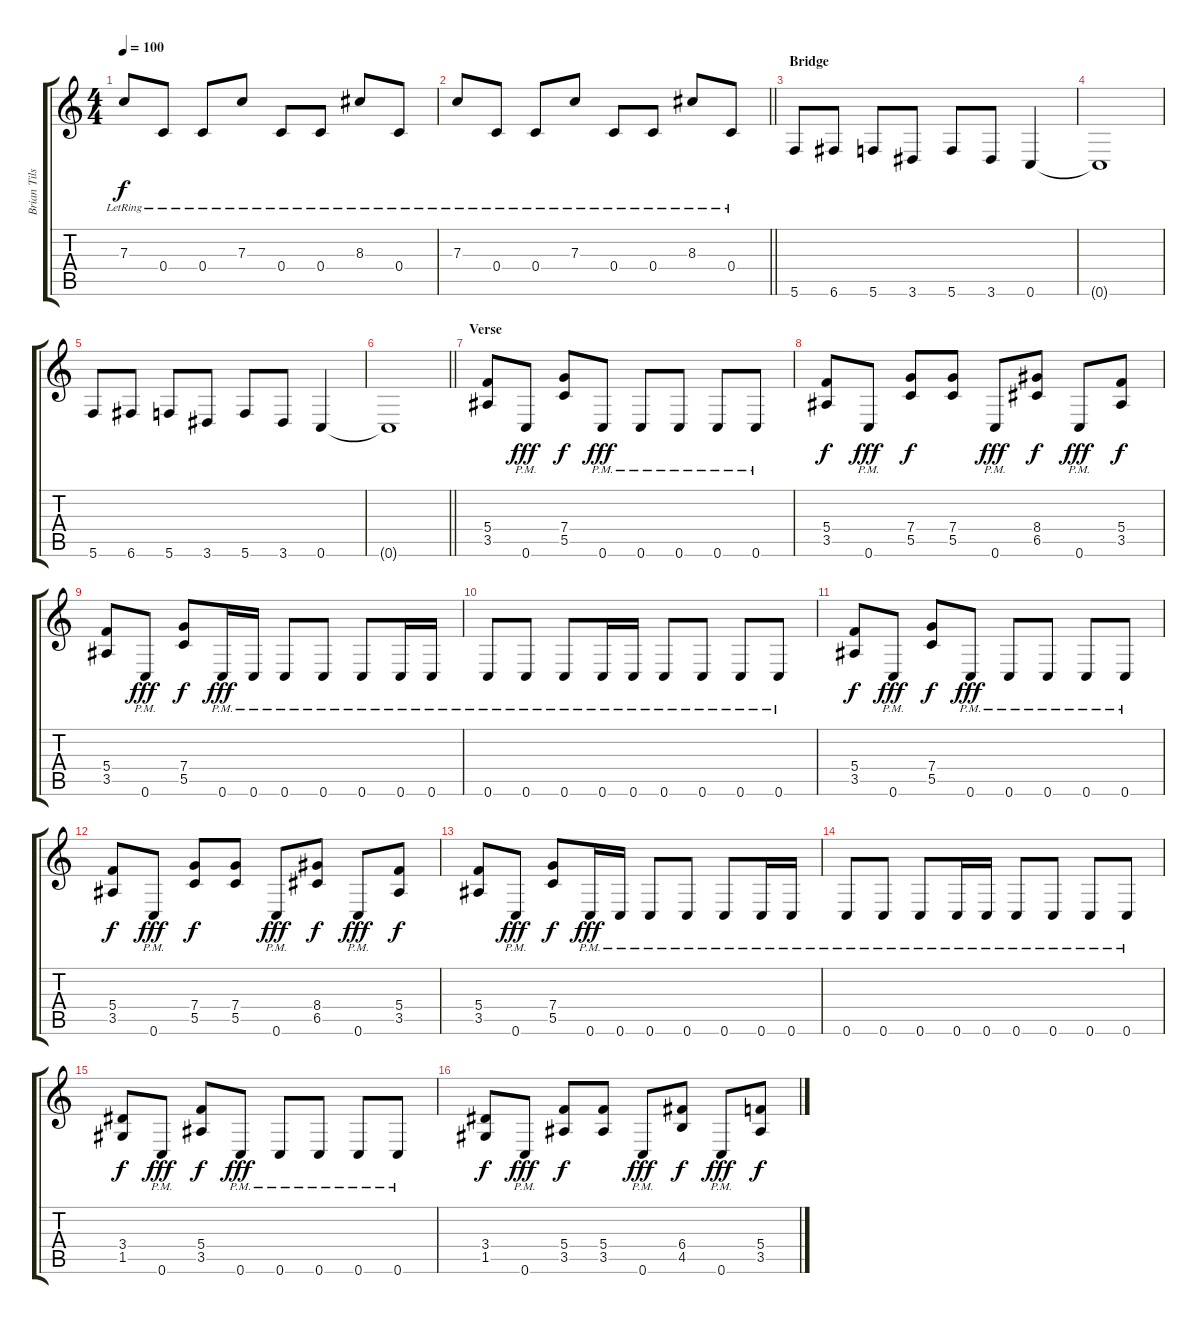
\track ("Brian Tilse" "Brian Tils") {instrument distortionguitar}
\staff {score tabs}
\tuning (D4 A3 F3 C3 G2 C2) {hide}
\ts (4 4)
\tempo 100
\clef g2
\ks c
7.3{lr}.8{dy f} 0.4{lr}.8 0.4{lr}.8 7.3{lr}.8 0.4{lr}.8 0.4{lr}.8 8.3{lr}.8 0.4{lr}.8 |
\barLineRight lightlight
7.3{lr}.8 0.4{lr}.8 0.4{lr}.8 7.3{lr}.8 0.4{lr}.8 0.4{lr}.8 8.3{lr}.8 0.4{lr}.8 |
\section ("" "Bridge")
5.6.8{volume 13 instrument distortionguitar} 6.6.8 5.6.8 3.6.8 5.6.8 3.6.8 0.6.4 |
0.6{t}.1 |
5.6.8 6.6.8 5.6.8 3.6.8 5.6.8 3.6.8 0.6.4 |
\barLineRight lightlight
0.6{t}.1 |
\section ("" "Verse")
(5.4 3.5).8 0.6{pm}.8{dy fff} (7.4 5.5).8{dy f} 0.6{pm}.8{dy fff} 0.6{pm}.8 0.6{pm}.8 0.6{pm}.8 0.6{pm}.8 |
(5.4 3.5).8{dy f} 0.6{pm}.8{dy fff} (7.4 5.5).8{dy f} (7.4 5.5).8 0.6{pm}.8{dy fff} (8.4 6.5).8{dy f} 0.6{pm}.8{dy fff} (5.4 3.5).8{dy f} |
(5.4 3.5).8 0.6{pm}.8{dy fff} (7.4 5.5).8{dy f} 0.6{pm}.16{dy fff} 0.6{pm}.16 0.6{pm}.8 0.6{pm}.8 0.6{pm}.8 0.6{pm}.16 0.6{pm}.16 |
0.6{pm}.8 0.6{pm}.8 0.6{pm}.8 0.6{pm}.16 0.6{pm}.16 0.6{pm}.8 0.6{pm}.8 0.6{pm}.8 0.6{pm}.8 |
(5.4 3.5).8{dy f} 0.6{pm}.8{dy fff} (7.4 5.5).8{dy f} 0.6{pm}.8{dy fff} 0.6{pm}.8 0.6{pm}.8 0.6{pm}.8 0.6{pm}.8 |
(5.4 3.5).8{dy f} 0.6{pm}.8{dy fff} (7.4 5.5).8{dy f} (7.4 5.5).8 0.6{pm}.8{dy fff} (8.4 6.5).8{dy f} 0.6{pm}.8{dy fff} (5.4 3.5).8{dy f} |
(5.4 3.5).8 0.6{pm}.8{dy fff} (7.4 5.5).8{dy f} 0.6{pm}.16{dy fff} 0.6{pm}.16 0.6{pm}.8 0.6{pm}.8 0.6{pm}.8 0.6{pm}.16 0.6{pm}.16 |
0.6{pm}.8 0.6{pm}.8 0.6{pm}.8 0.6{pm}.16 0.6{pm}.16 0.6{pm}.8 0.6{pm}.8 0.6{pm}.8 0.6{pm}.8 |
(3.4 1.5).8{dy f} 0.6{pm}.8{dy fff} (5.4 3.5).8{dy f} 0.6{pm}.8{dy fff} 0.6{pm}.8 0.6{pm}.8 0.6{pm}.8 0.6{pm}.8 |
(3.4 1.5).8{dy f} 0.6{pm}.8{dy fff} (5.4 3.5).8{dy f} (5.4 3.5).8 0.6{pm}.8{dy fff} (6.4 4.5).8{dy f} 0.6{pm}.8{dy fff} (5.4 3.5).8{dy f}
